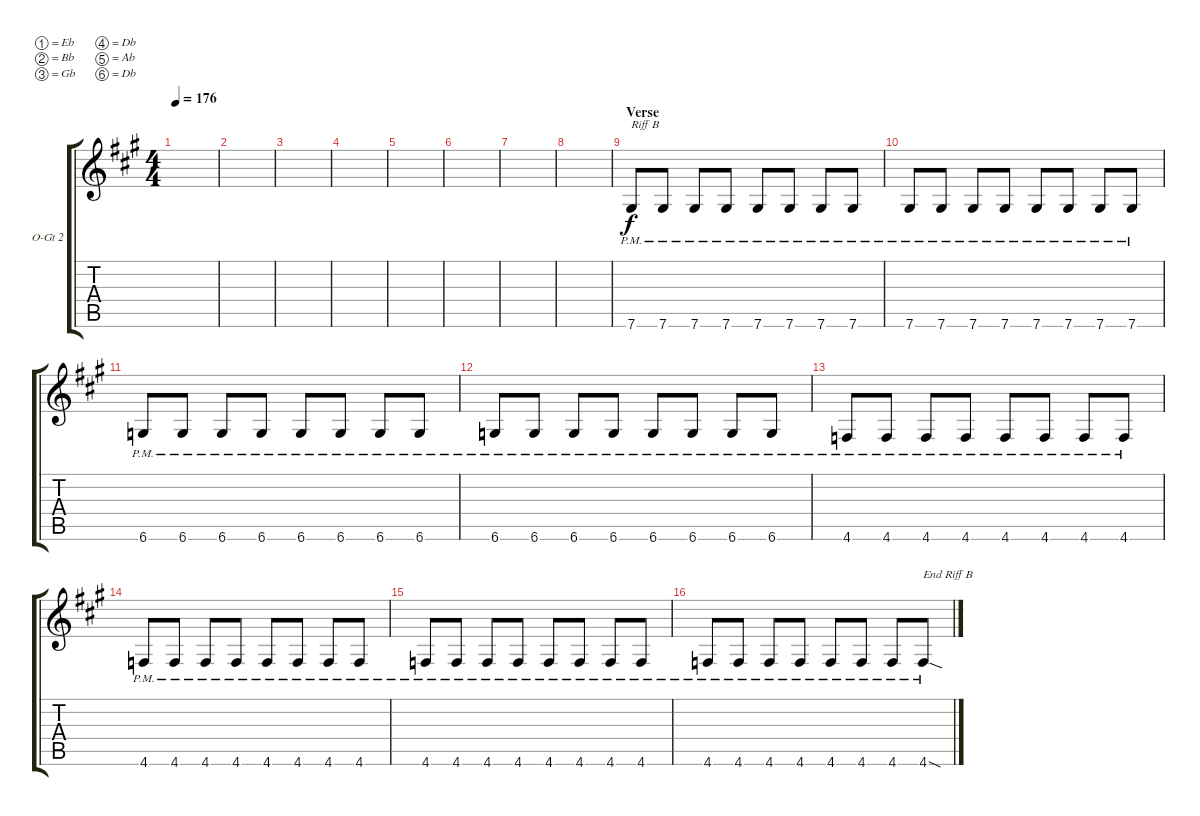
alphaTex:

\defaultSystemsLayout 4
\bracketExtendMode groupsimilarinstruments
\firstSystemTrackNameOrientation horizontal
\otherSystemsTrackNameOrientation horizontal
\track ("Overdriven Guitar 2" "O-Gt 2") {instrument overdrivenguitar}
\staff {score tabs}
\tuning (Eb4 Bb3 Gb3 Db3 Ab2 Db2)
\ts (4 4)
\tempo 176
\clef g2
\ks a
|
|
|
|
|
|
|
|
\section ("" "Verse")
7.6{pm}.8{txt "Riff B"} 7.6{pm}.8 7.6{pm}.8 7.6{pm}.8 7.6{pm}.8 7.6{pm}.8 7.6{pm}.8 7.6{pm}.8 |
7.6{pm}.8 7.6{pm}.8 7.6{pm}.8 7.6{pm}.8 7.6{pm}.8 7.6{pm}.8 7.6{pm}.8 7.6{pm}.8 |
6.6{pm}.8 6.6{pm}.8 6.6{pm}.8 6.6{pm}.8 6.6{pm}.8 6.6{pm}.8 6.6{pm}.8 6.6{pm}.8 |
6.6{pm}.8 6.6{pm}.8 6.6{pm}.8 6.6{pm}.8 6.6{pm}.8 6.6{pm}.8 6.6{pm}.8 6.6{pm}.8 |
4.6{pm}.8 4.6{pm}.8 4.6{pm}.8 4.6{pm}.8 4.6{pm}.8 4.6{pm}.8 4.6{pm}.8 4.6{pm}.8 |
4.6{pm}.8 4.6{pm}.8 4.6{pm}.8 4.6{pm}.8 4.6{pm}.8 4.6{pm}.8 4.6{pm}.8 4.6{pm}.8 |
4.6{pm}.8 4.6{pm}.8 4.6{pm}.8 4.6{pm}.8 4.6{pm}.8 4.6{pm}.8 4.6{pm}.8 4.6{pm}.8 |
4.6{pm}.8 4.6{pm}.8 4.6{pm}.8 4.6{pm}.8 4.6{pm}.8 4.6{pm}.8 4.6{pm}.8 4.6{sod pm}.8{txt "End Riff B"}
